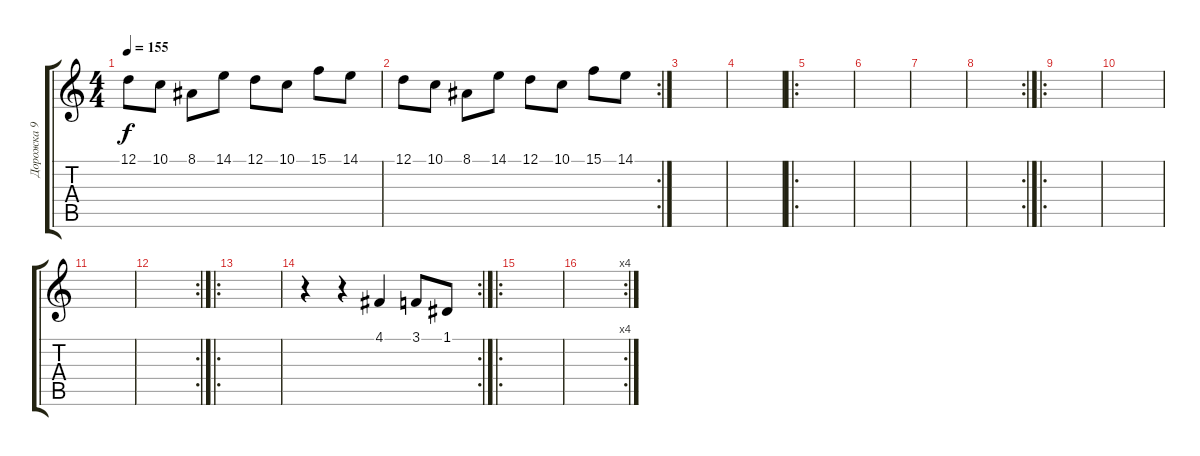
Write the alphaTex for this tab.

\track ("Дорожка 9" "Дорожка 9") {instrument orchestralharp}
\staff {score tabs}
\tuning (D4 A3 F3 C3 G2 D2) {hide}
\ts (4 4)
\tempo 155
\clef g2
\ks c
12.1.8{dy f} 10.1.8 8.1.8 14.1.8 12.1.8 10.1.8 15.1.8 14.1.8 |
\rc 2
12.1.8 10.1.8 8.1.8 14.1.8 12.1.8 10.1.8 15.1.8 14.1.8 |
|
|
\ro
|
|
|
\rc 2
|
\ro
|
|
|
\rc 2
|
\ro
|
\rc 2
r.4 r.4 4.1.4 3.1.8 1.1.8 |
\ro
|
\rc 4
